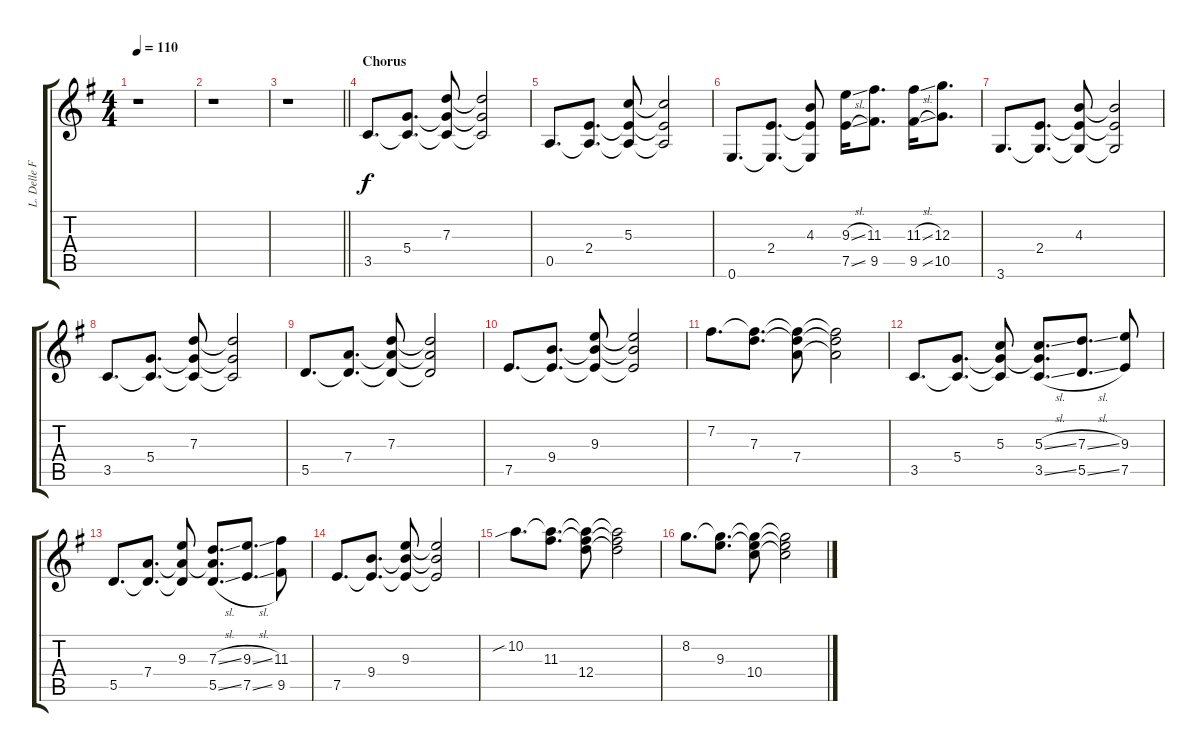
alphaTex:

\track ("L. Delle Fave (Dist. Guitar L)" "L. Delle F") {instrument overdrivenguitar}
\staff {score tabs}
\tuning (E4 B3 G3 D3 A2 E2) {hide}
\ts (4 4)
\tempo 110
\clef g2
\ks eminor
r.1{dy f} |
r.1 |
\barLineRight lightlight
r.1 |
\section ("" "Chorus")
3.5.8{d} (5.4 3.5{t}).8{d} (7.3 5.4{t} 3.5{t}).8 (7.3{t} 5.4{t} 3.5{t}).2 |
0.5.8{d} (2.4 0.5{t}).8{d} (5.3 2.4{t} 0.5{t}).8 (5.3{t} 2.4{t} 0.5{t}).2 |
0.6.8{d} (2.4 0.6{t}).8{d} (4.3 2.4{t} 0.6{t}).8 (9.3{sl} 7.5{sl}).16 (11.3 9.5).8{d} (11.3{sl} 9.5{sl}).16 (12.3 10.5).8{d} |
3.6.8{d} (2.4 3.6{t}).8{d} (4.3 2.4{t} 3.6{t}).8 (4.3{t} 2.4{t} 3.6{t}).2 |
3.5.8{d} (5.4 3.5{t}).8{d} (7.3 5.4{t} 3.5{t}).8 (7.3{t} 5.4{t} 3.5{t}).2 |
5.5.8{d} (7.4 5.5{t}).8{d} (7.3 7.4{t} 5.5{t}).8 (7.3{t} 7.4{t} 5.5{t}).2 |
7.5.8{d} (9.4 7.5{t}).8{d} (9.3 9.4{t} 7.5{t}).8 (9.3{t} 9.4{t} 7.5{t}).2 |
7.2.8{d} (7.2{t} 7.3).8{d} (7.2{t} 7.3{t} 7.4).8 (7.2{t} 7.3{t} 7.4{t}).2 |
3.5.8{d} (5.4 3.5{t}).8{d} (5.3 5.4{t} 3.5{t}).8 (5.3{sl} 5.4{t} 3.5{sl}).8{d} (7.3{sl} 5.5{sl}).8{d} (9.3 7.5).8 |
5.5.8{d} (7.4 5.5{t}).8{d} (9.3 7.4{t} 5.5{t}).8 (7.3{sl} 7.4{t} 5.5{sl}).8{d} (9.3{sl} 7.5{sl}).8{d} (11.3 9.5).8 |
7.5.8{d} (9.4 7.5{t}).8{d} (9.3 9.4{t} 7.5{t}).8 (9.3{t} 9.4{t} 7.5{t}).2 |
10.2{sib}.8{d} (10.2{t} 11.3).8{d} (10.2{t} 11.3{t} 12.4).8 (10.2{t} 11.3{t} 12.4{t}).2 |
8.2.8{d} (8.2{t} 9.3).8{d} (8.2{t} 9.3{t} 10.4).8 (8.2{t} 9.3{t} 10.4{t}).2
